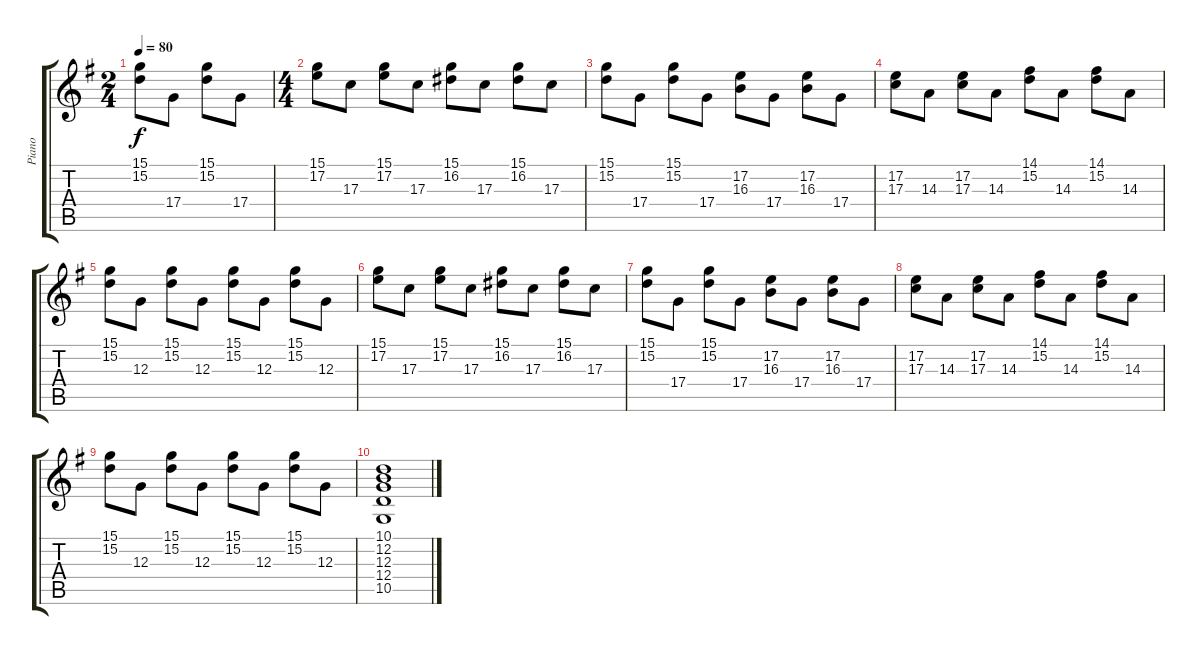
\track ("Piano" "Piano") {instrument acousticgrandpiano}
\staff {score tabs}
\tuning (E4 B3 G3 D3 A2 E2) {hide}
\ts (2 4)
\tempo 80
\clef g2
\ks g
(15.1 15.2).8{dy f} 17.4.8 (15.1 15.2).8 17.4.8 |
\ts (4 4)
(15.1 17.2).8 17.3.8 (15.1 17.2).8 17.3.8 (15.1 16.2).8 17.3.8 (15.1 16.2).8 17.3.8 |
(15.1 15.2).8 17.4.8 (15.1 15.2).8 17.4.8 (17.2 16.3).8 17.4.8 (17.2 16.3).8 17.4.8 |
(17.2 17.3).8 14.3.8 (17.2 17.3).8 14.3.8 (14.1 15.2).8 14.3.8 (14.1 15.2).8 14.3.8 |
(15.1 15.2).8 12.3.8 (15.1 15.2).8 12.3.8 (15.1 15.2).8 12.3.8 (15.1 15.2).8 12.3.8 |
(15.1 17.2).8 17.3.8 (15.1 17.2).8 17.3.8 (15.1 16.2).8 17.3.8 (15.1 16.2).8 17.3.8 |
(15.1 15.2).8 17.4.8 (15.1 15.2).8 17.4.8 (17.2 16.3).8 17.4.8 (17.2 16.3).8 17.4.8 |
(17.2 17.3).8 14.3.8 (17.2 17.3).8 14.3.8 (14.1 15.2).8 14.3.8 (14.1 15.2).8 14.3.8 |
(15.1 15.2).8 12.3.8 (15.1 15.2).8{volume 8} 12.3.8{volume 7} (15.1 15.2).8{volume 6} 12.3.8{volume 5} (15.1 15.2).8{volume 4} 12.3.8{volume 3} |
(10.1 12.2 12.3 12.4 10.5).1{volume 2}
